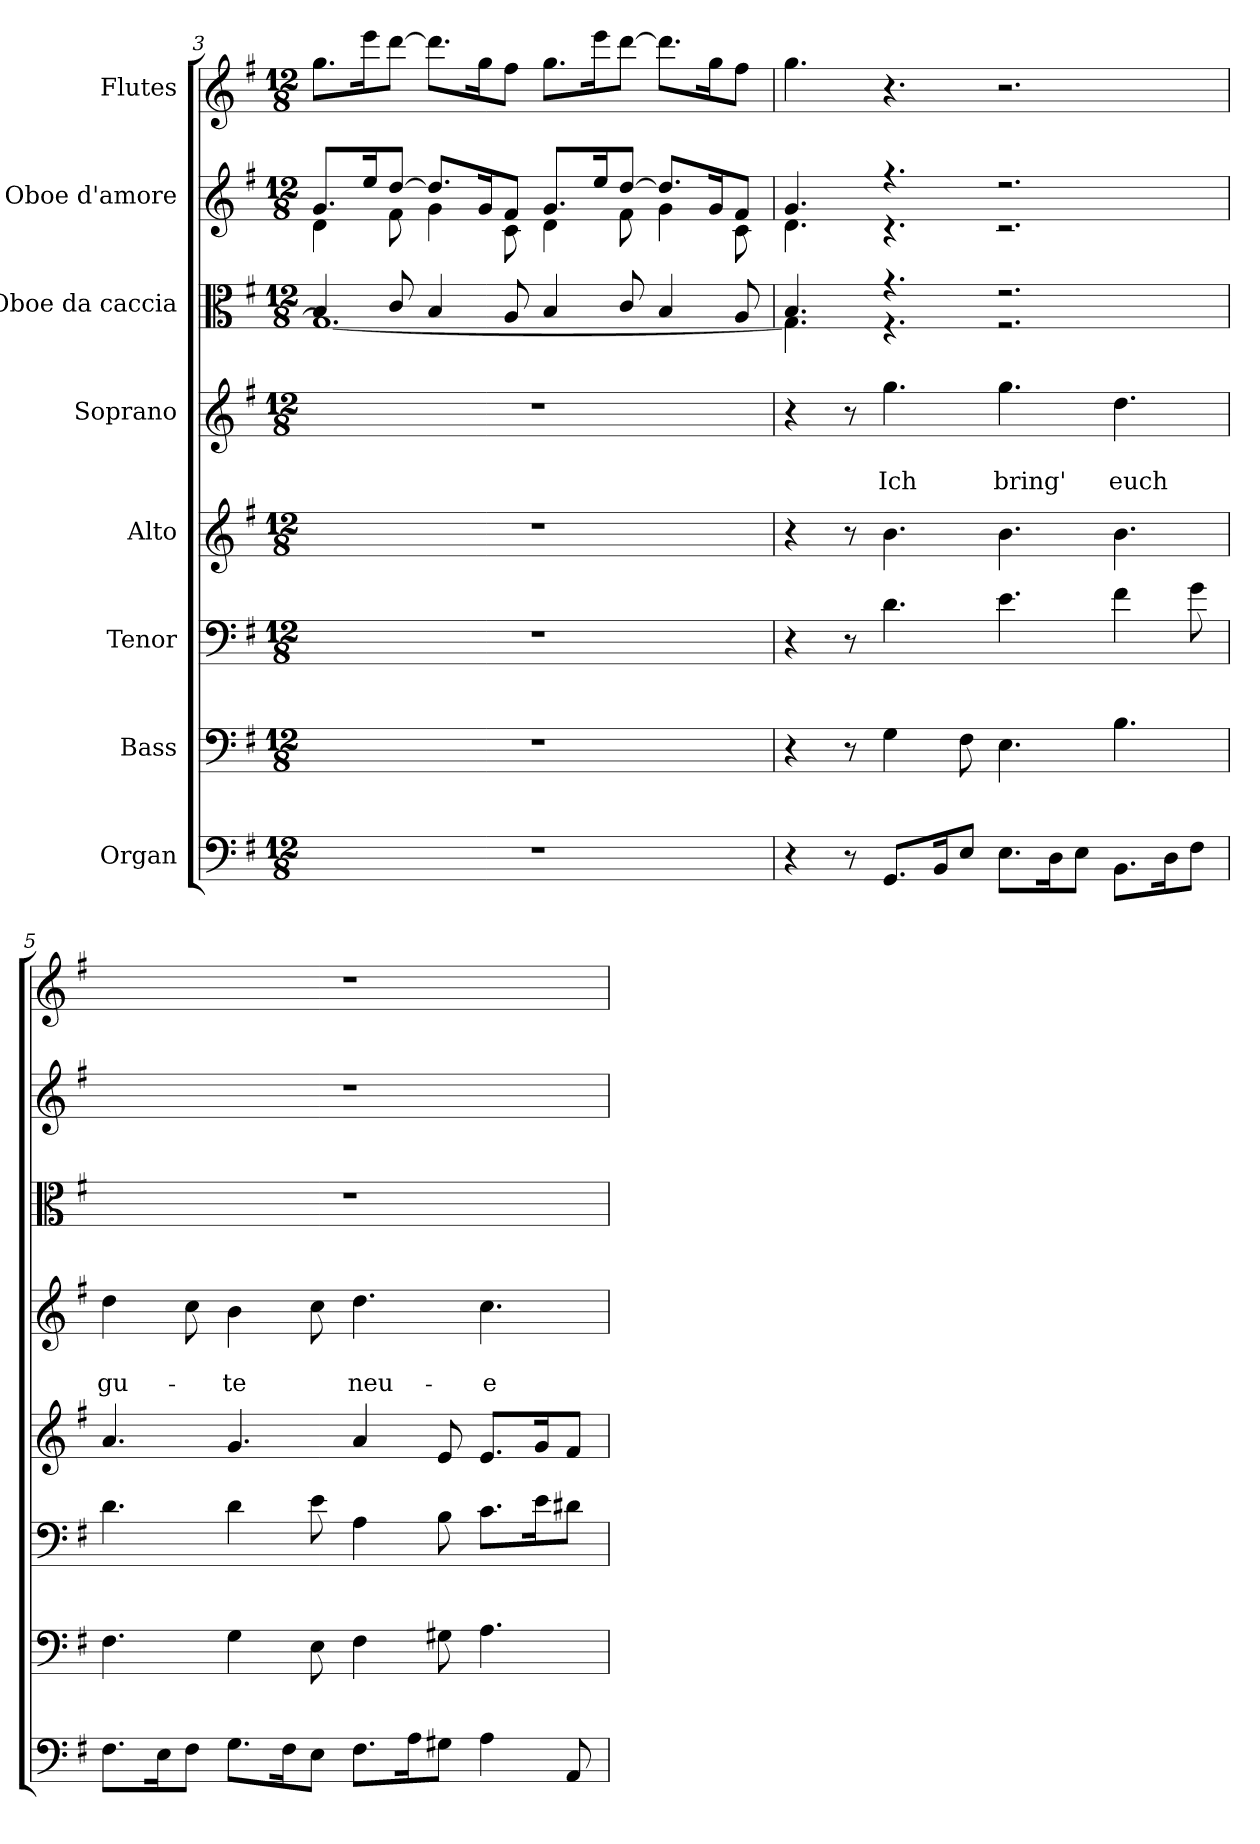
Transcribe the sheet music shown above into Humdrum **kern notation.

**kern	**kern	**kern	**kern	**kern	**text	**text	**kern	**kern	**kern
*part8	*part7	*part6	*part5	*part4	*part4	*part4	*part3	*part2	*part1
*staff8	*staff7	*staff6	*staff5	*staff4	*staff4	*staff4	*staff3	*staff2	*staff1
*I"Organ	*I"Bass	*I"Tenor	*I"Alto	*I"Soprano	*	*	*I"Oboe da caccia	*I"Oboe d'amore	*I"Flutes
!!LO:PB:g=z
*clefF4	*clefF4	*clefF4	*clefG2	*clefG2	*	*	*clefC3	*clefG2	*clefG2
*k[f#]	*k[f#]	*k[f#]	*k[f#]	*k[f#]	*	*	*k[f#]	*k[f#]	*k[f#]
*G:	*G:	*G:	*G:	*G:	*	*	*G:	*G:	*G:
*M12/8	*M12/8	*M12/8	*M12/8	*M12/8	*	*	*M12/8	*M12/8	*M12/8
=3	=3	=3	=3	=3	=3	=3	=3	=3	=3
*	*	*	*	*	*	*	*^	*^	*
1.r	1.r	1.r	1.r	1.r	.	.	4B/	1.G_	8.g/L	4d\	8.gg\L
.	.	.	.	.	.	.	.	.	16ee/K	.	16eee\K
.	.	.	.	.	.	.	8c/	.	[8dd/J	8f#\	[8ddd\J
.	.	.	.	.	.	.	4B/	.	8.dd/L]	4g\	8.ddd\L]
.	.	.	.	.	.	.	.	.	16g/K	.	16gg\K
.	.	.	.	.	.	.	8A/	.	8f#/J	8c\	8ff#\J
.	.	.	.	.	.	.	4B/	.	8.g/L	4d\	8.gg\L
.	.	.	.	.	.	.	.	.	16ee/K	.	16eee\K
.	.	.	.	.	.	.	8c/	.	[8dd/J	8f#\	[8ddd\J
.	.	.	.	.	.	.	4B/	.	8.dd/L]	4g\	8.ddd\L]
.	.	.	.	.	.	.	.	.	16g/K	.	16gg\K
.	.	.	.	.	.	.	8A/	.	8f#/J	8c\	8ff#\J
=4	=4	=4	=4	=4	=4	=4	=4	=4	=4	=4	=4
4r	4r	4r	4r	4r	.	.	4.B/	4.G\]	4.g/	4.d\	4.gg\
8r	8r	8r	8r	8r	.	.	.	.	.	.	.
8.GG/L	4G\	4.d\	4.b\	4.gg\	.	Ich	4.r	4.r	4.r	4.r	4.r
16BB/K	.	.	.	.	.	.	.	.	.	.	.
8E/J	8F#\	.	.	.	.	.	.	.	.	.	.
8.E\L	4.E\	4.e\	4.b\	4.gg\	.	bring'	2.r	2.r	2.r	2.r	2.r
16D\K	.	.	.	.	.	.	.	.	.	.	.
8E\J	.	.	.	.	.	.	.	.	.	.	.
8.BB\L	4.B\	4f#\	4.b\	4.dd\	.	euch	.	.	.	.	.
16D\K	.	.	.	.	.	.	.	.	.	.	.
8F#\J	.	8g\	.	.	.	.	.	.	.	.	.
*	*	*	*	*	*	*	*v	*v	*	*	*
*	*	*	*	*	*	*	*	*v	*v	*
=5	=5	=5	=5	=5	=5	=5	=5	=5	=5
8.F#\L	4.F#\	4.d\	4.a/	4dd\	.	gu-	1.r	1.r	1.r
16E\K	.	.	.	.	.	.	.	.	.
8F#\J	.	.	.	8cc\	.	.	.	.	.
8.G\L	4G\	4d\	4.g/	4b\	.	-te	.	.	.
16F#\K	.	.	.	.	.	.	.	.	.
8E\J	8E\	8e\	.	8cc\	.	.	.	.	.
8.F#\L	4F#\	4A\	4a/	4.dd\	.	neu-	.	.	.
16A\K	.	.	.	.	.	.	.	.	.
8G#X\J	8G#X\	8B\	8e/	.	.	.	.	.	.
4A\	4.A\	8.c\L	8.e/L	4.cc\	.	-e	.	.	.
.	.	16e\K	16g/K	.	.	.	.	.	.
8AA/	.	8d#X\J	8f#/J	.	.	.	.	.	.
=	=	=	=	=	=	=	=	=	=
*-	*-	*-	*-	*-	*-	*-	*-	*-	*-
